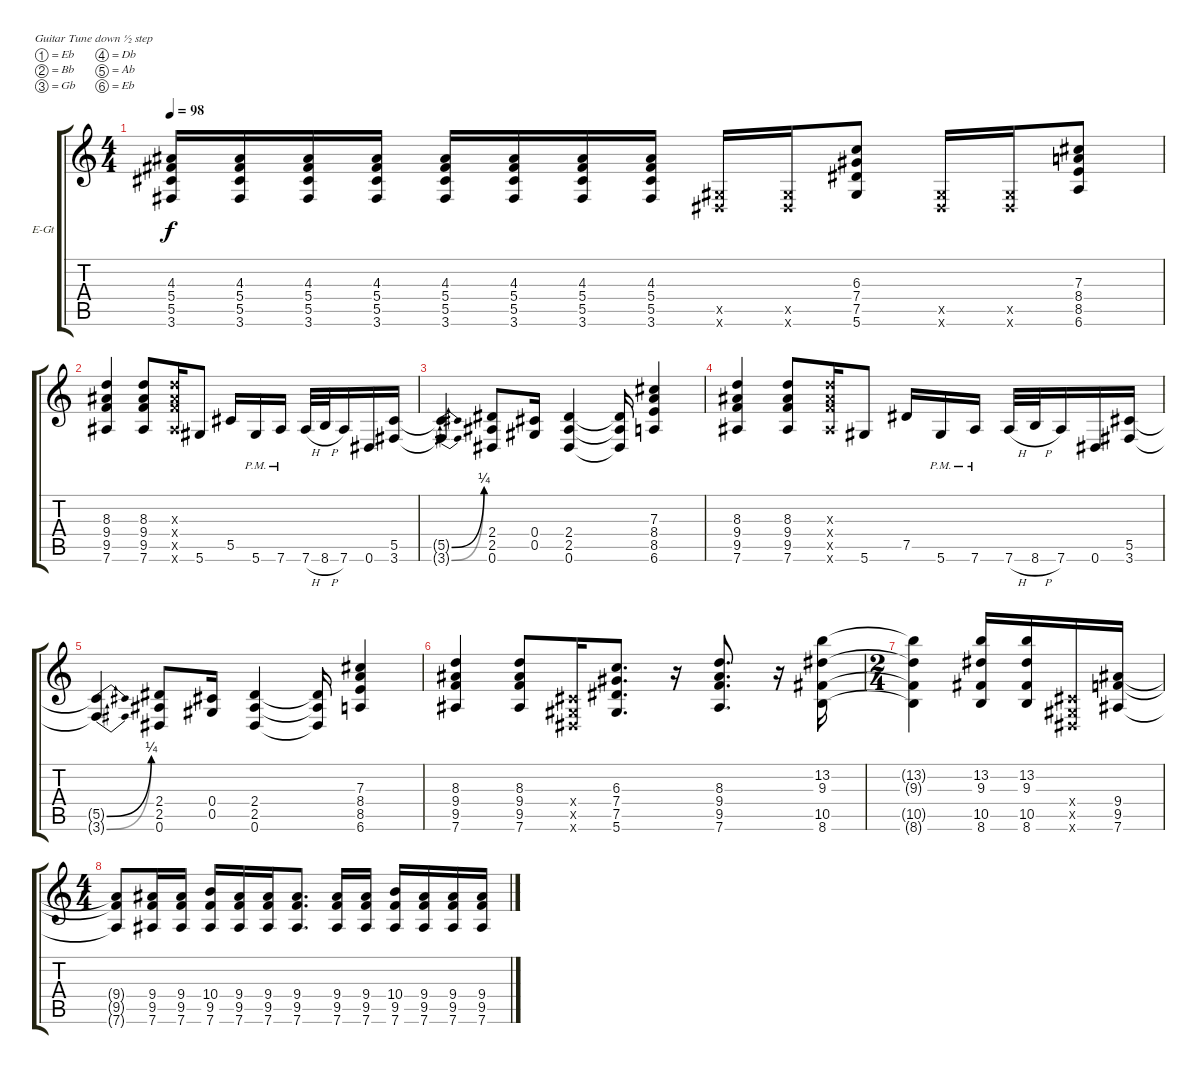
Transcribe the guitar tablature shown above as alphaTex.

\bracketExtendMode groupsimilarinstruments
\firstSystemTrackNameOrientation horizontal
\otherSystemsTrackNameOrientation horizontal
\track ("Electric Guitar 2" "E-Gt") {instrument distortionguitar}
\staff {score tabs}
\tuning (Eb4 Bb3 Gb3 Db3 Ab2 Eb2)
\ts (4 4)
\tempo 98
\clef g2
\ks c
(3.6 5.5 5.4 4.3).16{dy f} (3.6 5.5 5.4 4.3).16 (3.6 5.5 5.4 4.3).16 (3.6 5.5 5.4 4.3).16 (3.6 5.5 5.4 4.3).16 (3.6 5.5 5.4 4.3).16 (3.6 5.5 5.4 4.3).16 (3.6 5.5 5.4 4.3).16 (0.6{x} 0.5{x}).16 (0.6{x} 0.5{x}).16 (5.6 7.5 7.4 6.3).8 (0.6{x} 0.5{x}).16 (0.6{x} 0.5{x}).16 (6.6 8.5 8.4 7.3).8 |
(7.6 9.5 9.4 8.3).4 (7.6 9.5 9.4 8.3).8 (7.6{x} 9.5{x} 9.4{x} 8.3{x}).16 5.6.8 5.5.16 5.6{pm}.16 7.6{pm}.16 7.6{h}.32 8.6{h}.32 7.6.16 0.6.16 (3.6 5.5).16 |
(3.6{be (bend 0 0 30.599999999999998 1) t} 5.5{be (bend 0 0 28.799999999999997 1) t}).4 (0.6 2.5 2.4).8 (0.5 0.4).16 (0.6 2.5 2.4).4 (0.6{t} 2.5{t} 2.4{t}).16 (6.6 8.5 8.4 7.3).4 |
(7.6 9.5 9.4 8.3).4 (7.6 9.5 9.4 8.3).8 (7.6{x} 9.5{x} 9.4{x} 8.3{x}).16 5.6.8 7.5.16 5.6{pm}.16 7.6{pm}.16 7.6{h}.32 8.6{h}.32 7.6.16 0.6.16 (3.6 5.5).16 |
(3.6{be (bend 0 0 30.599999999999998 1) t} 5.5{be (bend 0 0 28.799999999999997 1) t}).4 (0.6 2.5 2.4).8 (0.5 0.4).16 (0.6 2.5 2.4).4 (0.6{t} 2.5{t} 2.4{t}).16 (6.6 8.5 8.4 7.3).4 |
(7.6 9.5 9.4 8.3).4 (7.6 9.5 9.4 8.3).8 (0.6{x} 0.5{x} 0.4{x}).16 (5.6 7.5 7.4 6.3).8{d} r.16 (7.6 9.5 9.4 8.3).8{d} r.16 (8.6 10.5 9.3 13.2).16 |
\ts (2 4)
(8.6{t} 10.5{t} 9.3{t} 13.2{t}).4 (8.6 10.5 9.3 13.2).16 (8.6 10.5 9.3 13.2).16 (0.6{x} 0.5{x} 0.4{x}).16 (7.6 9.5 9.4).16 |
\ts (4 4)
(7.6{t} 9.5{t} 9.4{t}).8 (7.6 9.5 9.4).16 (7.6 9.5 9.4).16 (7.6 9.5 10.4).16 (7.6 9.5 9.4).16 (7.6 9.5 9.4).16 (7.6 9.5 9.4).8{d} (7.6 9.5 9.4).16 (7.6 9.5 9.4).16 (7.6 9.5 10.4).16 (7.6 9.5 9.4).16 (7.6 9.5 9.4).16 (7.6 9.5 9.4).16
